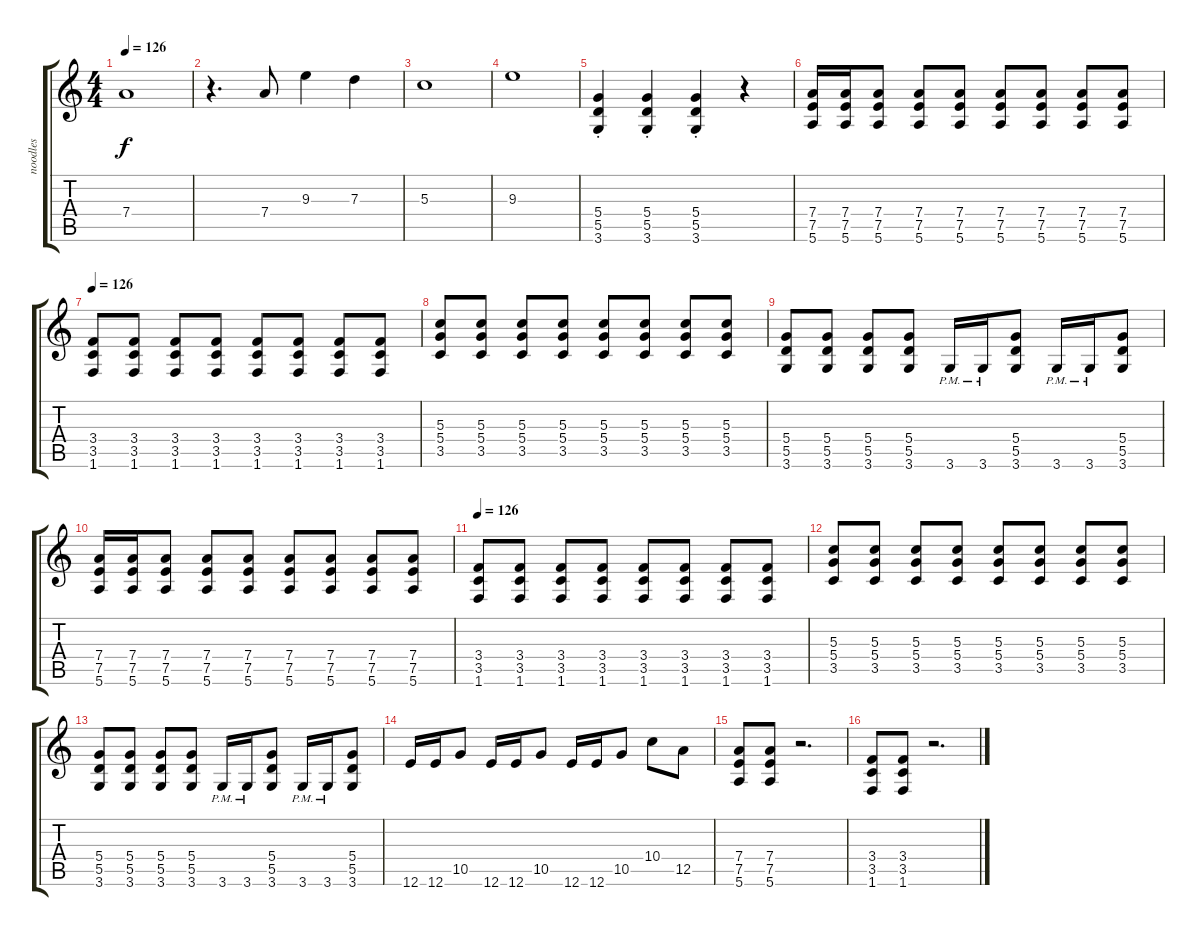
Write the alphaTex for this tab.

\track ("noodles" "noodles") {instrument distortionguitar}
\staff {score tabs}
\tuning (E4 B3 G3 D3 A2 E2) {hide}
\ts (4 4)
\tempo 126
\clef g2
\ks c
7.4.1{dy f} |
r.4{d} 7.4.8 9.3.4 7.3.4 |
5.3.1 |
9.3.1 |
(5.4{st} 5.5{st} 3.6{st}).4{instrument distortionguitar} (5.4{st} 5.5{st} 3.6{st}).4 (5.4{st} 5.5{st} 3.6{st}).4 r.4 |
(7.4 7.5 5.6).16 (7.4 7.5 5.6).16 (7.4 7.5 5.6).8 (7.4 7.5 5.6).8 (7.4 7.5 5.6).8 (7.4 7.5 5.6).8 (7.4 7.5 5.6).8 (7.4 7.5 5.6).8 (7.4 7.5 5.6).8 |
\tempo 126
(3.4 3.5 1.6).8 (3.4 3.5 1.6).8 (3.4 3.5 1.6).8 (3.4 3.5 1.6).8 (3.4 3.5 1.6).8 (3.4 3.5 1.6).8 (3.4 3.5 1.6).8 (3.4 3.5 1.6).8 |
(5.3 5.4 3.5).8 (5.3 5.4 3.5).8 (5.3 5.4 3.5).8 (5.3 5.4 3.5).8 (5.3 5.4 3.5).8 (5.3 5.4 3.5).8 (5.3 5.4 3.5).8 (5.3 5.4 3.5).8 |
(5.4 5.5 3.6).8 (5.4 5.5 3.6).8 (5.4 5.5 3.6).8 (5.4 5.5 3.6).8 3.6{pm}.16 3.6{pm}.16 (5.4 5.5 3.6).8 3.6{pm}.16 3.6{pm}.16 (5.4 5.5 3.6).8 |
(7.4 7.5 5.6).16 (7.4 7.5 5.6).16 (7.4 7.5 5.6).8 (7.4 7.5 5.6).8 (7.4 7.5 5.6).8 (7.4 7.5 5.6).8 (7.4 7.5 5.6).8 (7.4 7.5 5.6).8 (7.4 7.5 5.6).8 |
\tempo 126
(3.4 3.5 1.6).8 (3.4 3.5 1.6).8 (3.4 3.5 1.6).8 (3.4 3.5 1.6).8 (3.4 3.5 1.6).8 (3.4 3.5 1.6).8 (3.4 3.5 1.6).8 (3.4 3.5 1.6).8 |
(5.3 5.4 3.5).8 (5.3 5.4 3.5).8 (5.3 5.4 3.5).8 (5.3 5.4 3.5).8 (5.3 5.4 3.5).8 (5.3 5.4 3.5).8 (5.3 5.4 3.5).8 (5.3 5.4 3.5).8 |
(5.4 5.5 3.6).8 (5.4 5.5 3.6).8 (5.4 5.5 3.6).8 (5.4 5.5 3.6).8 3.6{pm}.16 3.6{pm}.16 (5.4 5.5 3.6).8 3.6{pm}.16 3.6{pm}.16 (5.4 5.5 3.6).8 |
12.6.16 12.6.16 10.5.8 12.6.16 12.6.16 10.5.8 12.6.16 12.6.16 10.5.8 10.4.8 12.5.8 |
(7.4 7.5 5.6).8 (7.4 7.5 5.6).8 r.2{d} |
(3.4 3.5 1.6).8 (3.4 3.5 1.6).8 r.2{d}
